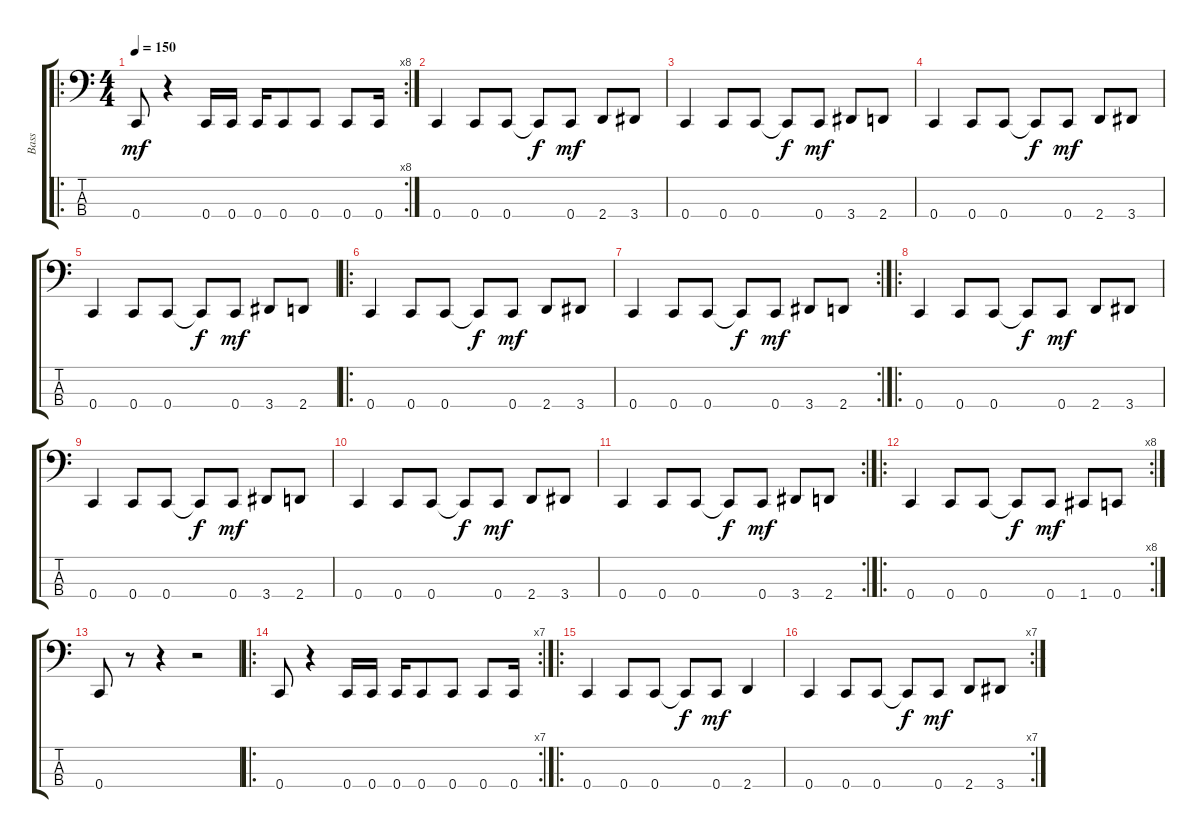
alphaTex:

\track ("Bass" "Bass") {instrument electricbasspick}
\staff {score tabs}
\tuning (Eb2 Bb1 F1 C1) {hide}
\ro
\rc 8
\ts (4 4)
\tempo 150
\clef f4
\ks c
0.4.8{dy mf} r.4 0.4.16 0.4.16 0.4.16 0.4.8 0.4.8 0.4.8 0.4.16 |
0.4.4 0.4.8 0.4.8 0.4{t}.8{dy f} 0.4.8{dy mf} 2.4.8 3.4.8 |
0.4.4 0.4.8 0.4.8 0.4{t}.8{dy f} 0.4.8{dy mf} 3.4.8 2.4.8 |
0.4.4 0.4.8 0.4.8 0.4{t}.8{dy f} 0.4.8{dy mf} 2.4.8 3.4.8 |
0.4.4 0.4.8 0.4.8 0.4{t}.8{dy f} 0.4.8{dy mf} 3.4.8 2.4.8 |
\ro
0.4.4 0.4.8 0.4.8 0.4{t}.8{dy f} 0.4.8{dy mf} 2.4.8 3.4.8 |
\rc 2
0.4.4 0.4.8 0.4.8 0.4{t}.8{dy f} 0.4.8{dy mf} 3.4.8 2.4.8 |
\ro
0.4.4 0.4.8 0.4.8 0.4{t}.8{dy f} 0.4.8{dy mf} 2.4.8 3.4.8 |
0.4.4 0.4.8 0.4.8 0.4{t}.8{dy f} 0.4.8{dy mf} 3.4.8 2.4.8 |
0.4.4 0.4.8 0.4.8 0.4{t}.8{dy f} 0.4.8{dy mf} 2.4.8 3.4.8 |
\rc 2
0.4.4 0.4.8 0.4.8 0.4{t}.8{dy f} 0.4.8{dy mf} 3.4.8 2.4.8 |
\ro
\rc 8
0.4.4 0.4.8 0.4.8 0.4{t}.8{dy f} 0.4.8{dy mf} 1.4.8 0.4.8 |
0.4.8 r.8 r.4 r.2 |
\ro
\rc 7
0.4.8 r.4 0.4.16 0.4.16 0.4.16 0.4.8 0.4.8 0.4.8 0.4.16 |
\ro
0.4.4 0.4.8 0.4.8 0.4{t}.8{dy f} 0.4.8{dy mf} 2.4.4 |
\rc 7
0.4.4 0.4.8 0.4.8 0.4{t}.8{dy f} 0.4.8{dy mf} 2.4.8 3.4.8
